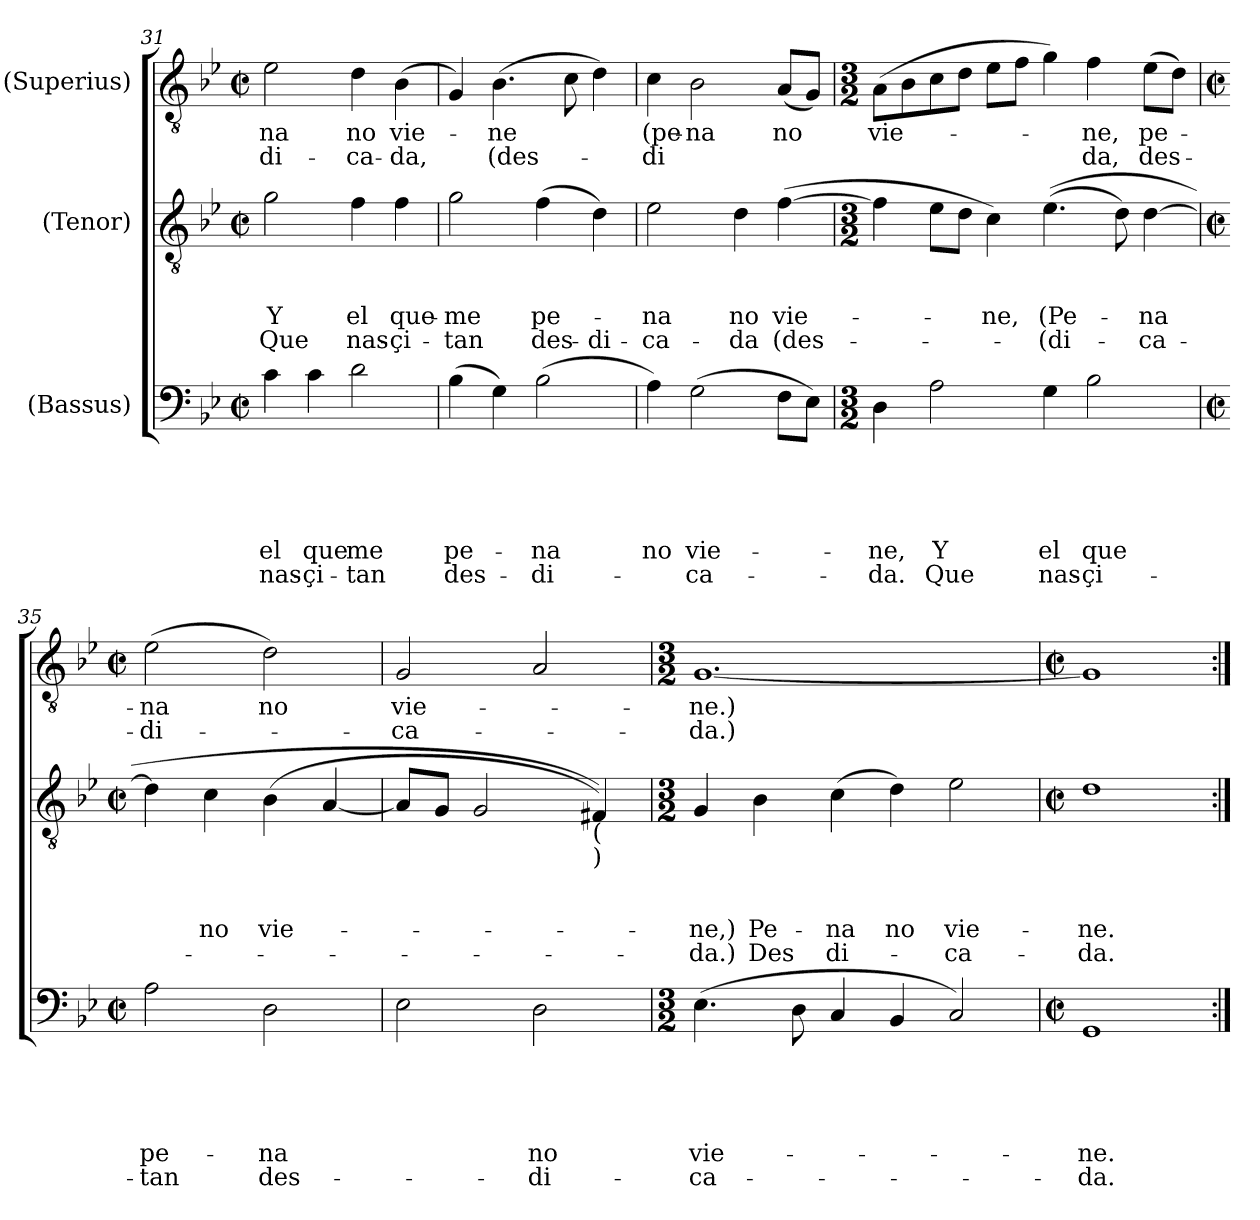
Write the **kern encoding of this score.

**kern	**text	**text	**text	**text	**text	**text	**kern	**text	**text	**text	**text	**kern	**text	**text
*part3	*part3	*part3	*part3	*part3	*part3	*part3	*part2	*part2	*part2	*part2	*part2	*part1	*part1	*part1
*staff3	*staff3	*staff3	*staff3	*staff3	*staff3	*staff3	*staff2	*staff2	*staff2	*staff2	*staff2	*staff1	*staff1	*staff1
*I"(Bassus)	*	*	*	*	*	*	*I"(Tenor)	*	*	*	*	*I"(Superius)	*	*
*clefF4	*	*	*	*	*	*	*clefGv2	*	*	*	*	*clefGv2	*	*
*k[b-e-]	*	*	*	*	*	*	*k[b-e-]	*	*	*	*	*k[b-e-]	*	*
*B-:	*	*	*	*	*	*	*B-:	*	*	*	*	*B-:	*	*
*M2/2	*	*	*	*	*	*	*M2/2	*	*	*	*	*M2/2	*	*
*met(c|)	*	*	*	*	*	*	*met(c|)	*	*	*	*	*met(c|)	*	*
=31	=31	=31	=31	=31	=31	=31	=31	=31	=31	=31	=31	=31	=31	=31
4c\	.	.	.	.	el	nas-	2g\	.	.	Y	Que	2e-\	-na	di-
4c\	.	.	.	.	que	-çi-	.	.	.	.	.	.	.	.
2d\	.	.	.	.	me	-tan	4f\	.	.	el	nas-	4d\	no	-ca-
.	.	.	.	.	.	.	4f\	.	.	que-	-çi-	(4B-\	vie-	-da,
=32	=32	=32	=32	=32	=32	=32	=32	=32	=32	=32	=32	=32	=32	=32
(4B-\	.	.	.	.	pe-	des-	2g\	.	.	-me	-tan	4G/)	.	.
4G\)	.	.	.	.	.	.	.	.	.	.	.	(4.B-\	-ne	(des-
(2B-\	.	.	.	.	-na	-di-	(4f\	.	.	pe-	des-	.	.	.
.	.	.	.	.	.	.	.	.	.	.	.	8c\	.	.
.	.	.	.	.	.	.	4d\)	.	.	.	-di-	4d\)	.	.
=33	=33	=33	=33	=33	=33	=33	=33	=33	=33	=33	=33	=33	=33	=33
4A\)	.	.	.	.	no	.	2e-\	.	.	-na	-ca-	4c\	(pe-	-di
(2G\	.	.	.	.	vie-	-ca-	.	.	.	.	.	2B-\	-na	.
.	.	.	.	.	.	.	4d\	.	.	no	-da	.	.	.
8F\L	.	.	.	.	.	.	([4f\	.	.	vie-	(des-	(8A/L	no	.
8E-\J)	.	.	.	.	.	.	.	.	.	.	.	8G/J)	.	.
!!LO:PB:g=z
=34	=34	=34	=34	=34	=34	=34	=34	=34	=34	=34	=34	=34	=34	=34
*M3/2	*	*	*	*	*	*	*M3/2	*	*	*	*	*M3/2	*	*
4D\	.	.	.	.	-ne,	-da.	4f\]	.	.	.	.	(8A\L	vie-	.
.	.	.	.	.	.	.	.	.	.	.	.	8B-\	.	.
2A\	.	.	.	.	Y	Que	8e-\L	.	.	.	.	8c\	.	.
.	.	.	.	.	.	.	8d\J	.	.	.	.	8d\J	.	.
.	.	.	.	.	.	.	4c\)	.	.	-ne,	.	8e-\L	.	.
.	.	.	.	.	.	.	.	.	.	.	.	8f\J	.	.
4G\	.	.	.	.	el	nas-	((4.e-\	.	.	(Pe-	-(di-	4g\)	.	.
2B-\	.	.	.	.	que	-çi-	.	.	.	.	.	4f\	-ne,	da,
.	.	.	.	.	.	.	8d\)	.	.	.	.	.	.	.
.	.	.	.	.	.	.	[4d\	.	.	-na	-ca-	(8e-\L	pe-	des-
.	.	.	.	.	.	.	.	.	.	.	.	8d\J)	.	.
=35	=35	=35	=35	=35	=35	=35	=35	=35	=35	=35	=35	=35	=35	=35
*M2/2	*	*	*	*	*	*	*M2/2	*	*	*	*	*M2/2	*	*
*met(c|)	*	*	*	*	*	*	*met(c|)	*	*	*	*	*met(c|)	*	*
2A\	.	.	.	.	pe-	-tan	4d\]	.	.	.	.	(2e-\	-na	-di-
.	.	.	.	.	.	.	4c\	.	.	no	.	.	.	.
2D\	.	.	.	.	-na	des-	(4B-\	.	.	vie-	.	2d\)	no	.
.	.	.	.	.	.	.	[4A/	.	.	.	.	.	.	.
=36	=36	=36	=36	=36	=36	=36	=36	=36	=36	=36	=36	=36	=36	=36
2E-\	.	.	.	.	.	.	8A/L]	.	.	.	.	2G/	vie-	-ca-
.	.	.	.	.	.	.	8G/J	.	.	.	.	.	.	.
.	.	.	.	.	.	.	2G/	.	.	.	.	.	.	.
2D\	.	.	.	.	no	-di-	.	.	.	.	.	2A/	.	.
!	!	!	!	!	!	!	!LO:TX:b:t=(	!	!	!	!	!	!	!
!	!	!	!	!	!	!	!LO:TX:b:t=)	!	!	!	!	!	!	!
.	.	.	.	.	.	.	4F#X/))	.	.	.	.	.	.	.
!!LO:LB:g=z
=37	=37	=37	=37	=37	=37	=37	=37	=37	=37	=37	=37	=37	=37	=37
*M3/2	*	*	*	*	*	*	*M3/2	*	*	*	*	*M3/2	*	*
(4.E-\	.	.	.	.	vie-	-ca-	4G/	.	.	-ne,)	-da.)	[1.G	-ne.)	-da.)
.	.	.	.	.	.	.	4B-\	.	.	Pe-	Des	.	.	.
8D\	.	.	.	.	.	.	.	.	.	.	.	.	.	.
4C/	.	.	.	.	.	.	(4c\	.	.	-na	di-	.	.	.
4BB-/	.	.	.	.	.	.	4d\)	.	.	no	.	.	.	.
2C/)	.	.	.	.	.	.	2e-\	.	.	vie-	-ca-	.	.	.
=38	=38	=38	=38	=38	=38	=38	=38	=38	=38	=38	=38	=38	=38	=38
*M2/2	*	*	*	*	*	*	*M2/2	*	*	*	*	*M2/2	*	*
*met(c|)	*	*	*	*	*	*	*met(c|)	*	*	*	*	*met(c|)	*	*
1GG	.	.	.	.	-ne.	-da.	1d	.	.	-ne.	-da.	1G]	.	.
=:|!	=:|!	=:|!	=:|!	=:|!	=:|!	=:|!	=:|!	=:|!	=:|!	=:|!	=:|!	=:|!	=:|!	=:|!
*-	*-	*-	*-	*-	*-	*-	*-	*-	*-	*-	*-	*-	*-	*-
